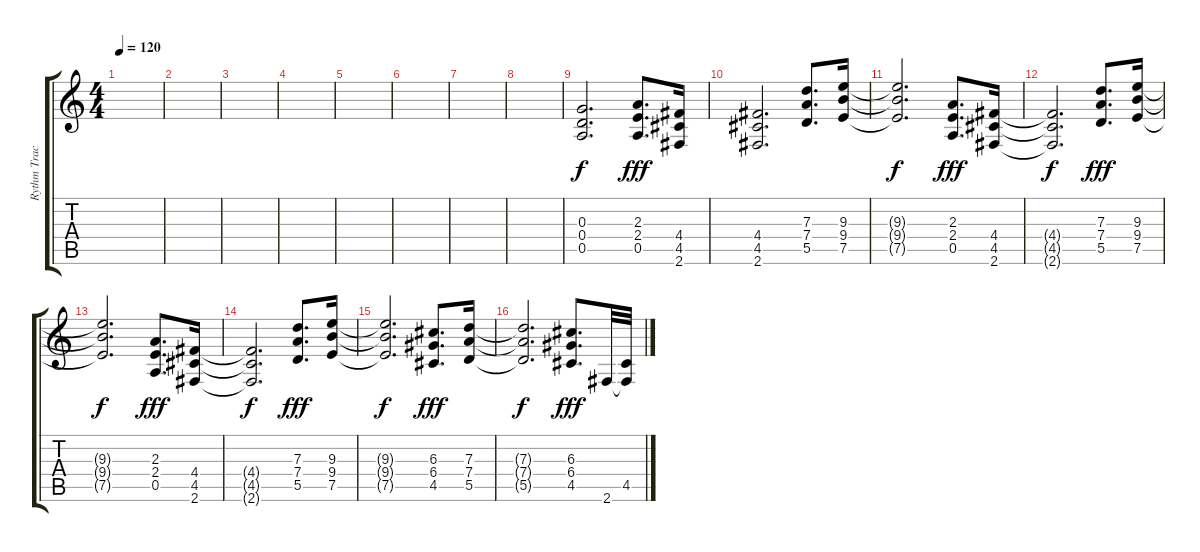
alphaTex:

\track ("Rythm Track" "Rythm Trac") {instrument overdrivenguitar}
\staff {score tabs}
\tuning (E4 B3 G3 D3 A2 E2) {hide}
\ts (4 4)
\tempo 120
\clef g2
\ks c
|
|
|
|
|
|
|
|
(0.3 0.4 0.5).2{d} (2.3 2.4 0.5).8{d dy fff} (4.4 4.5 2.6).16 |
(4.4 4.5 2.6).2{d} (7.3 7.4 5.5).8{d} (9.3 9.4 7.5).16 |
(9.3{t} 9.4{t} 7.5{t}).2{d dy f} (2.3 2.4 0.5).8{d dy fff} (4.4 4.5 2.6).16 |
(4.4{t} 4.5{t} 2.6{t}).2{d dy f} (7.3 7.4 5.5).8{d dy fff} (9.3 9.4 7.5).16 |
(9.3{t} 9.4{t} 7.5{t}).2{d dy f} (2.3 2.4 0.5).8{d dy fff} (4.4 4.5 2.6).16 |
(4.4{t} 4.5{t} 2.6{t}).2{d dy f} (7.3 7.4 5.5).8{d dy fff} (9.3 9.4 7.5).16 |
(9.3{t} 9.4{t} 7.5{t}).2{d dy f} (6.3 6.4 4.5).8{d dy fff} (7.3 7.4 5.5).16 |
(7.3{t} 7.4{t} 5.5{t}).2{d dy f} (6.3 6.4 4.5).8{d dy fff} 2.6.32 (4.5 2.6{t}).32
